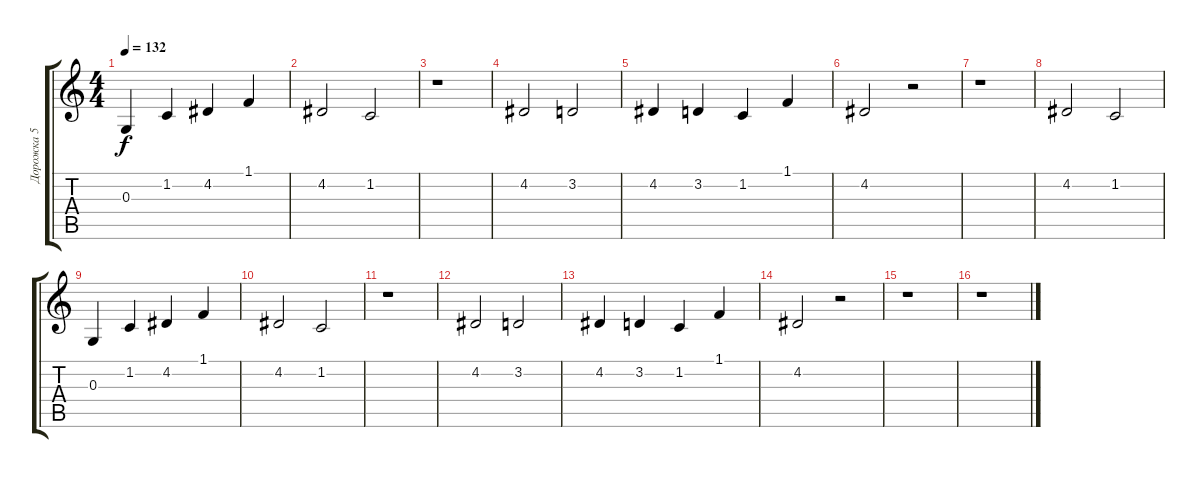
\track ("Дорожка 5" "Дорожка 5") {instrument electricpiano1}
\staff {score tabs}
\tuning (E4 B3 G3 D3 A2 E2) {hide}
\ts (4 4)
\tempo 132
\clef g2
\ks c
0.3.4{dy f} 1.2.4 4.2.4 1.1.4 |
4.2.2 1.2.2 |
r.1 |
4.2.2 3.2.2 |
4.2.4 3.2.4 1.2.4 1.1.4 |
4.2.2 r.2 |
r.1 |
4.2.2 1.2.2 |
0.3.4 1.2.4 4.2.4 1.1.4 |
4.2.2 1.2.2 |
r.1 |
4.2.2 3.2.2 |
4.2.4 3.2.4 1.2.4 1.1.4 |
4.2.2 r.2 |
r.1 |
r.1
